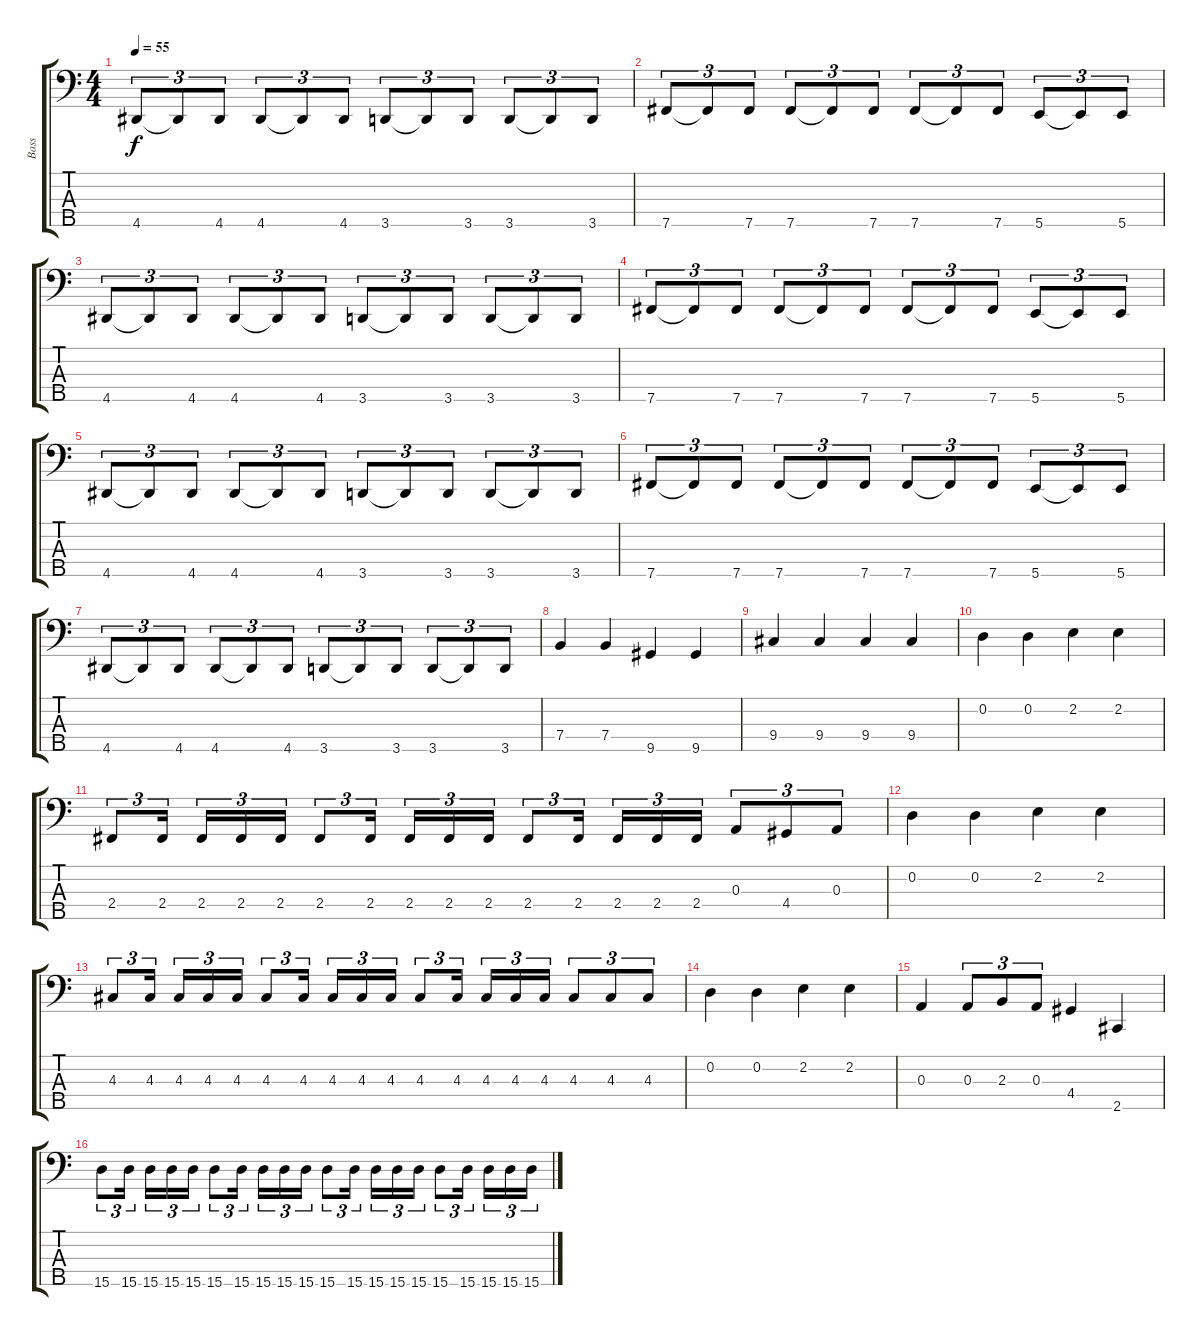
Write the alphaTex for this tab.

\track ("Bass" "Bass") {instrument electricbassfinger}
\staff {score tabs}
\tuning (G2 D2 A1 E1 B0) {hide}
\ts (4 4)
\tempo 55
\clef f4
\ks c
4.5.8{tu (3 2) dy f} 4.5{t}.8{tu (3 2)} 4.5.8{tu (3 2)} 4.5.8{tu (3 2)} 4.5{t}.8{tu (3 2)} 4.5.8{tu (3 2)} 3.5.8{tu (3 2)} 3.5{t}.8{tu (3 2)} 3.5.8{tu (3 2)} 3.5.8{tu (3 2)} 3.5{t}.8{tu (3 2)} 3.5.8{tu (3 2)} |
7.5.8{tu (3 2)} 7.5{t}.8{tu (3 2)} 7.5.8{tu (3 2)} 7.5.8{tu (3 2)} 7.5{t}.8{tu (3 2)} 7.5.8{tu (3 2)} 7.5.8{tu (3 2)} 7.5{t}.8{tu (3 2)} 7.5.8{tu (3 2)} 5.5.8{tu (3 2)} 5.5{t}.8{tu (3 2)} 5.5.8{tu (3 2)} |
4.5.8{tu (3 2)} 4.5{t}.8{tu (3 2)} 4.5.8{tu (3 2)} 4.5.8{tu (3 2)} 4.5{t}.8{tu (3 2)} 4.5.8{tu (3 2)} 3.5.8{tu (3 2)} 3.5{t}.8{tu (3 2)} 3.5.8{tu (3 2)} 3.5.8{tu (3 2)} 3.5{t}.8{tu (3 2)} 3.5.8{tu (3 2)} |
7.5.8{tu (3 2)} 7.5{t}.8{tu (3 2)} 7.5.8{tu (3 2)} 7.5.8{tu (3 2)} 7.5{t}.8{tu (3 2)} 7.5.8{tu (3 2)} 7.5.8{tu (3 2)} 7.5{t}.8{tu (3 2)} 7.5.8{tu (3 2)} 5.5.8{tu (3 2)} 5.5{t}.8{tu (3 2)} 5.5.8{tu (3 2)} |
4.5.8{tu (3 2)} 4.5{t}.8{tu (3 2)} 4.5.8{tu (3 2)} 4.5.8{tu (3 2)} 4.5{t}.8{tu (3 2)} 4.5.8{tu (3 2)} 3.5.8{tu (3 2)} 3.5{t}.8{tu (3 2)} 3.5.8{tu (3 2)} 3.5.8{tu (3 2)} 3.5{t}.8{tu (3 2)} 3.5.8{tu (3 2)} |
7.5.8{tu (3 2)} 7.5{t}.8{tu (3 2)} 7.5.8{tu (3 2)} 7.5.8{tu (3 2)} 7.5{t}.8{tu (3 2)} 7.5.8{tu (3 2)} 7.5.8{tu (3 2)} 7.5{t}.8{tu (3 2)} 7.5.8{tu (3 2)} 5.5.8{tu (3 2)} 5.5{t}.8{tu (3 2)} 5.5.8{tu (3 2)} |
4.5.8{tu (3 2)} 4.5{t}.8{tu (3 2)} 4.5.8{tu (3 2)} 4.5.8{tu (3 2)} 4.5{t}.8{tu (3 2)} 4.5.8{tu (3 2)} 3.5.8{tu (3 2)} 3.5{t}.8{tu (3 2)} 3.5.8{tu (3 2)} 3.5.8{tu (3 2)} 3.5{t}.8{tu (3 2)} 3.5.8{tu (3 2)} |
7.4.4 7.4.4 9.5.4 9.5.4 |
9.4.4 9.4.4 9.4.4 9.4.4 |
0.2.4 0.2.4 2.2.4 2.2.4 |
2.4.8{tu (3 2)} 2.4.16{tu (3 2)} 2.4.16{tu (3 2)} 2.4.16{tu (3 2)} 2.4.16{tu (3 2)} 2.4.8{tu (3 2)} 2.4.16{tu (3 2)} 2.4.16{tu (3 2)} 2.4.16{tu (3 2)} 2.4.16{tu (3 2)} 2.4.8{tu (3 2)} 2.4.16{tu (3 2)} 2.4.16{tu (3 2)} 2.4.16{tu (3 2)} 2.4.16{tu (3 2)} 0.3.8{tu (3 2)} 4.4.8{tu (3 2)} 0.3.8{tu (3 2)} |
0.2.4 0.2.4 2.2.4 2.2.4 |
4.3.8{tu (3 2)} 4.3.16{tu (3 2)} 4.3.16{tu (3 2)} 4.3.16{tu (3 2)} 4.3.16{tu (3 2)} 4.3.8{tu (3 2)} 4.3.16{tu (3 2)} 4.3.16{tu (3 2)} 4.3.16{tu (3 2)} 4.3.16{tu (3 2)} 4.3.8{tu (3 2)} 4.3.16{tu (3 2)} 4.3.16{tu (3 2)} 4.3.16{tu (3 2)} 4.3.16{tu (3 2)} 4.3.8{tu (3 2)} 4.3.8{tu (3 2)} 4.3.8{tu (3 2)} |
0.2.4 0.2.4 2.2.4 2.2.4 |
0.3.4 0.3.8{tu (3 2)} 2.3.8{tu (3 2)} 0.3.8{tu (3 2)} 4.4.4 2.5.4 |
15.5.8{tu (3 2)} 15.5.16{tu (3 2)} 15.5.16{tu (3 2)} 15.5.16{tu (3 2)} 15.5.16{tu (3 2)} 15.5.8{tu (3 2)} 15.5.16{tu (3 2)} 15.5.16{tu (3 2)} 15.5.16{tu (3 2)} 15.5.16{tu (3 2)} 15.5.8{tu (3 2)} 15.5.16{tu (3 2)} 15.5.16{tu (3 2)} 15.5.16{tu (3 2)} 15.5.16{tu (3 2)} 15.5.8{tu (3 2)} 15.5.16{tu (3 2)} 15.5.16{tu (3 2)} 15.5.16{tu (3 2)} 15.5.16{tu (3 2)}
